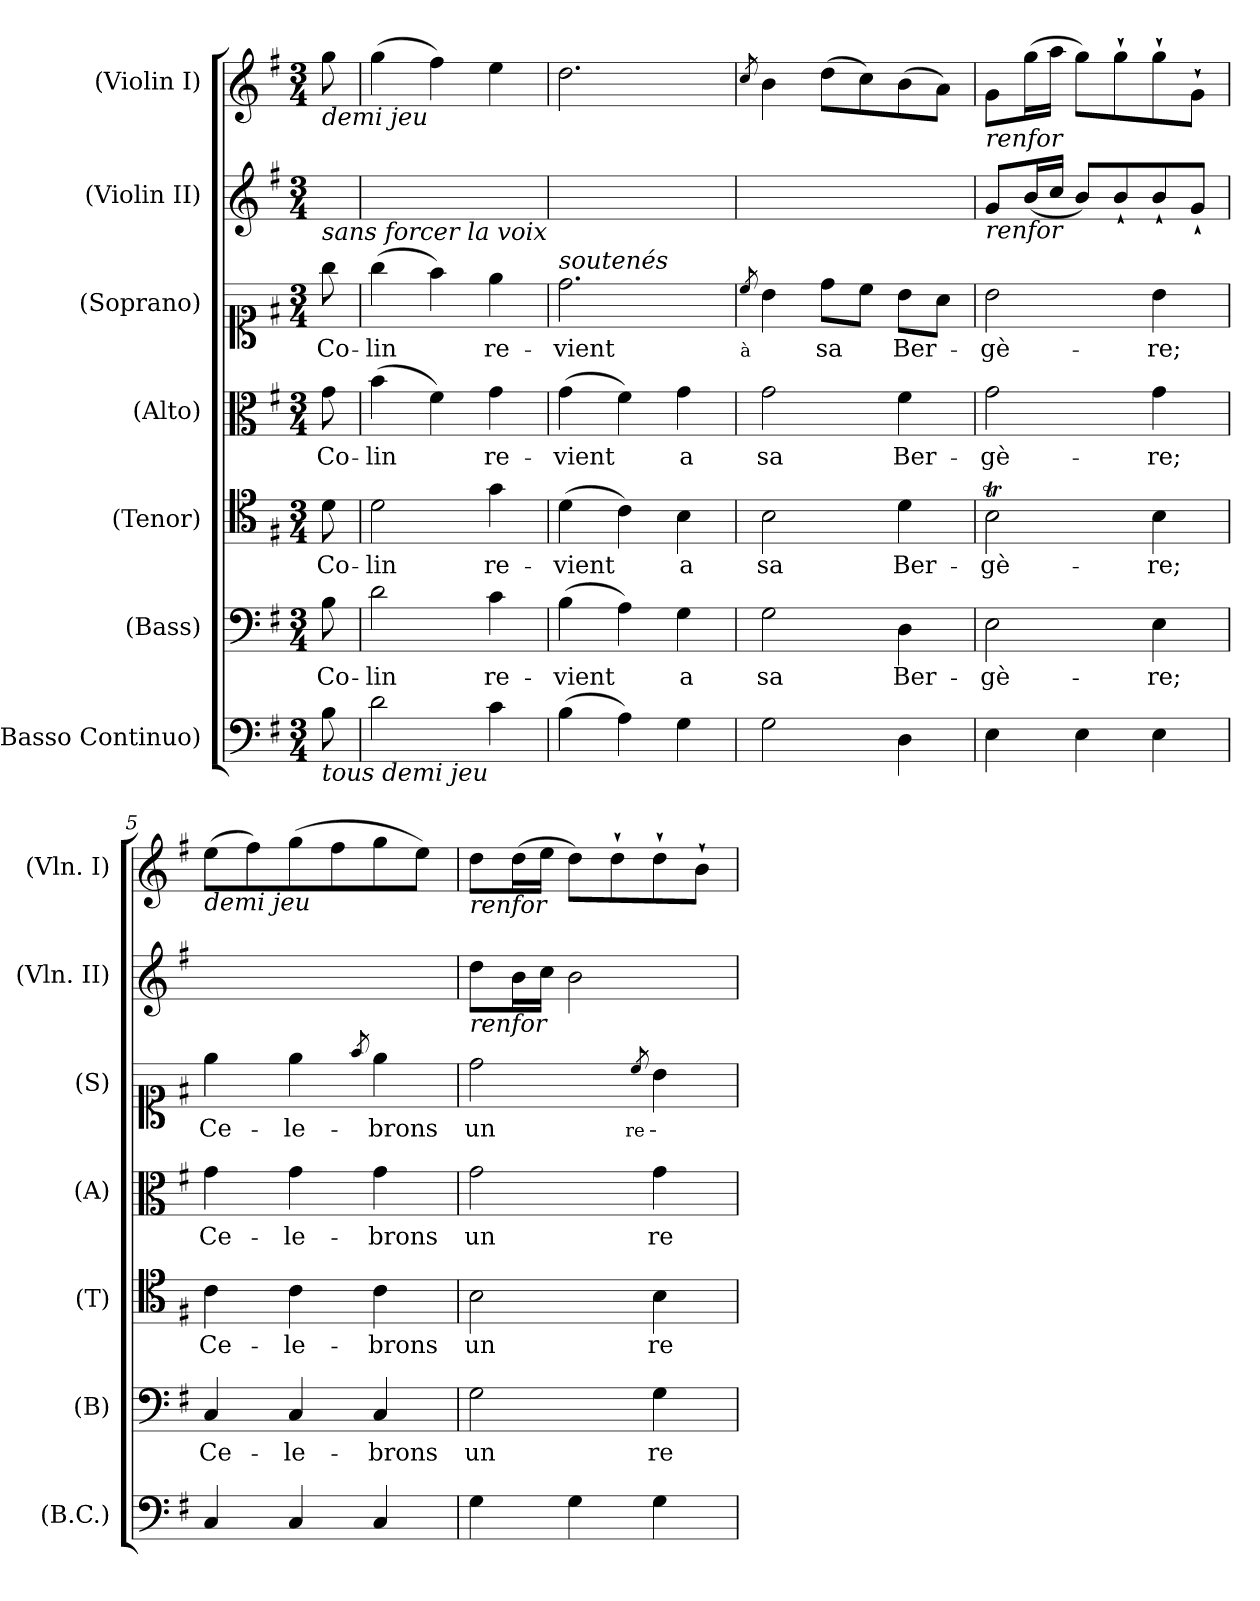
**kern	**kern	**text	**kern	**text	**kern	**text	**kern	**text	**kern	**kern
*part7	*part6	*part6	*part5	*part5	*part4	*part4	*part3	*part3	*part2	*part1
*staff7	*staff6	*staff6	*staff5	*staff5	*staff4	*staff4	*staff3	*staff3	*staff2	*staff1
*I"(Basso Continuo)	*I"(Bass)	*	*I"(Tenor)	*	*I"(Alto)	*	*I"(Soprano)	*	*I"(Violin II)	*I"(Violin I)
*I'(B.C.)	*I'(B)	*	*I'(T)	*	*I'(A)	*	*I'(S)	*	*I'(Vln. II)	*I'(Vln. I)
*clefF4	*clefF4	*	*clefC4	*	*clefC3	*	*clefC1	*	*clefG2	*clefG2
*k[f#]	*k[f#]	*	*k[f#]	*	*k[f#]	*	*k[f#]	*	*k[f#]	*k[f#]
*G:	*G:	*	*G:	*	*G:	*	*G:	*	*G:	*G:
*M3/4	*M3/4	*	*M3/4	*	*M3/4	*	*M3/4	*	*M3/4	*M3/4
=	=	=	=	=	=	=	=	=	=	=
!	!	!	!	!	!	!	!	!	!	!LO:TX:b:i:t=demi jeu
!	!	!	!	!	!	!	!LO:TX:a:i:t=sans forcer la voix	!	!	!
!LO:TX:b:i:t=tous demi jeu	!	!	!	!	!	!	!	!	!	!
8B\	8B\	Co-	8d\	Co-	8g\	Co-	8gg\	Co-	8ryy	8gg\
=1	=1	=1	=1	=1	=1	=1	=1	=1	=1	=1
2d\	2d\	-lin	2d\	-lin	(4b\	-lin	(4gg\	-lin	2.ryy	(4gg\
.	.	.	.	.	4f#\)	.	4ff#\)	.	.	4ff#\)
4c\	4c\	re-	4g\	re-	4g\	re-	4ee\	re-	.	4ee\
=2	=2	=2	=2	=2	=2	=2	=2	=2	=2	=2
!	!	!	!	!	!	!	!LO:TX:a:i:t=soutenés	!	!	!
(4B\	(4B\	-vient	(4d\	-vient	(4g\	-vient	2.dd\	-vient	2.ryy	2.dd>>\
4A\)	4A\)	.	4c\)	.	4f#\)	.	.	.	.	.
4G\	4G\	a	4B\	a	4g\	a	.	.	.	.
=3	=3	=3	=3	=3	=3	=3	=3	=3	=3	=3
.	.	.	.	.	.	.	8qcc/	à	.	8qcc/
2G\	2G\	sa	2B\	sa	2g\	sa	4b\	.	2.ryy	4b\
.	.	.	.	.	.	.	8dd\L	sa	.	(8dd\L
.	.	.	.	.	.	.	8cc\J	.	.	8cc\)
4D\	4D\	Ber-	4d\	Ber-	4f#\	Ber-	8b\L	Ber-	.	(8b\
.	.	.	.	.	.	.	8a\J	.	.	8a\J)
=4	=4	=4	=4	=4	=4	=4	=4	=4	=4	=4
!	!	!	!	!	!	!	!	!	!	!LO:TX:b:i:t=renfor
!	!	!	!	!	!	!	!	!	!LO:TX:b:i:t=renfor	!
4E\	2E\	-gè-	2Bt\	-gè-	2g\	-gè-	2b\	-gè-	8g/L	8g\L
.	.	.	.	.	.	.	.	.	(16b/L	(16gg\L
.	.	.	.	.	.	.	.	.	16cc/JJ	16aa\JJ
4E\	.	.	.	.	.	.	.	.	8b/L)	8gg\L)
.	.	.	.	.	.	.	.	.	8b`</	8gg`>\
4E\	4E\	-re;	4B\	-re;	4g\	-re;	4b\	-re;	8b`</	8gg`>\
.	.	.	.	.	.	.	.	.	8g`</J	8g`>\J
=5	=5	=5	=5	=5	=5	=5	=5	=5	=5	=5
!	!	!	!	!	!	!	!	!	!	!LO:TX:b:i:t=demi jeu
4C/	4C/	Ce-	4c\	Ce-	4g\	Ce-	4ee\	Ce-	2.ryy	(8ee\L
.	.	.	.	.	.	.	.	.	.	8ff#\)
4C/	4C/	-le-	4c\	-le-	4g\	-le-	4ee\	-le-	.	(8gg\
.	.	.	.	.	.	.	.	.	.	8ff#\
.	.	.	.	.	.	.	8qff#/	.	.	.
4C/	4C/	-brons	4c\	-brons	4g\	-brons	4ee\	-brons	.	8gg\
.	.	.	.	.	.	.	.	.	.	8ee\J)
=6	=6	=6	=6	=6	=6	=6	=6	=6	=6	=6
!	!	!	!	!	!	!	!	!	!	!LO:TX:b:i:t=renfor
!	!	!	!	!	!	!	!	!	!LO:TX:b:i:t=renfor	!
4G\	2G\	un	2B\	un	2g\	un	2dd\	un	8dd\L	8dd\L
.	.	.	.	.	.	.	.	.	16b\L	(16dd\L
.	.	.	.	.	.	.	.	.	16cc\JJ	16ee\JJ
4G\	.	.	.	.	.	.	.	.	2b\	8dd\L)
.	.	.	.	.	.	.	.	.	.	8dd`>\
.	.	.	.	.	.	.	8qcc/	re-	.	.
4G\	4G\	re-	4B\	re-	4g\	re-	4b\	.	.	8dd`>\
.	.	.	.	.	.	.	.	.	.	8b`>\J
=	=	=	=	=	=	=	=	=	=	=
*-	*-	*-	*-	*-	*-	*-	*-	*-	*-	*-
